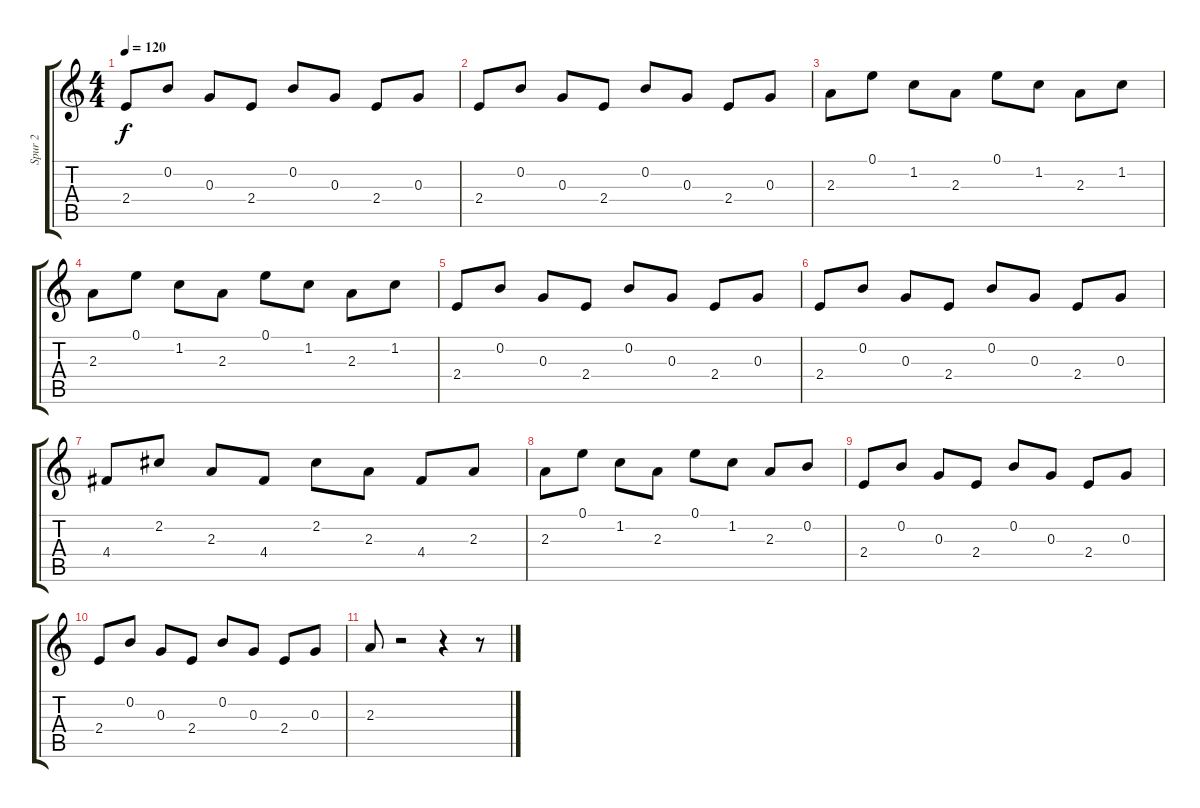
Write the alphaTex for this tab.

\track ("Spur 2" "Spur 2") {instrument acousticguitarsteel}
\staff {score tabs}
\tuning (E4 B3 G3 D3 A2 E2) {hide}
\ts (4 4)
\tempo 120
\clef g2
\ks c
2.4.8{dy f} 0.2.8 0.3.8 2.4.8 0.2.8 0.3.8 2.4.8 0.3.8 |
2.4.8 0.2.8 0.3.8 2.4.8 0.2.8 0.3.8 2.4.8 0.3.8 |
2.3.8 0.1.8 1.2.8 2.3.8 0.1.8 1.2.8 2.3.8 1.2.8 |
2.3.8 0.1.8 1.2.8 2.3.8 0.1.8 1.2.8 2.3.8 1.2.8 |
2.4.8 0.2.8 0.3.8 2.4.8 0.2.8 0.3.8 2.4.8 0.3.8 |
2.4.8 0.2.8 0.3.8 2.4.8 0.2.8 0.3.8 2.4.8 0.3.8 |
4.4.8 2.2.8 2.3.8 4.4.8 2.2.8 2.3.8 4.4.8 2.3.8 |
2.3.8 0.1.8 1.2.8 2.3.8 0.1.8 1.2.8 2.3.8 0.2.8 |
2.4.8 0.2.8 0.3.8 2.4.8 0.2.8 0.3.8 2.4.8 0.3.8 |
2.4.8 0.2.8 0.3.8 2.4.8 0.2.8 0.3.8 2.4.8 0.3.8 |
2.3.8 r.2 r.4 r.8
